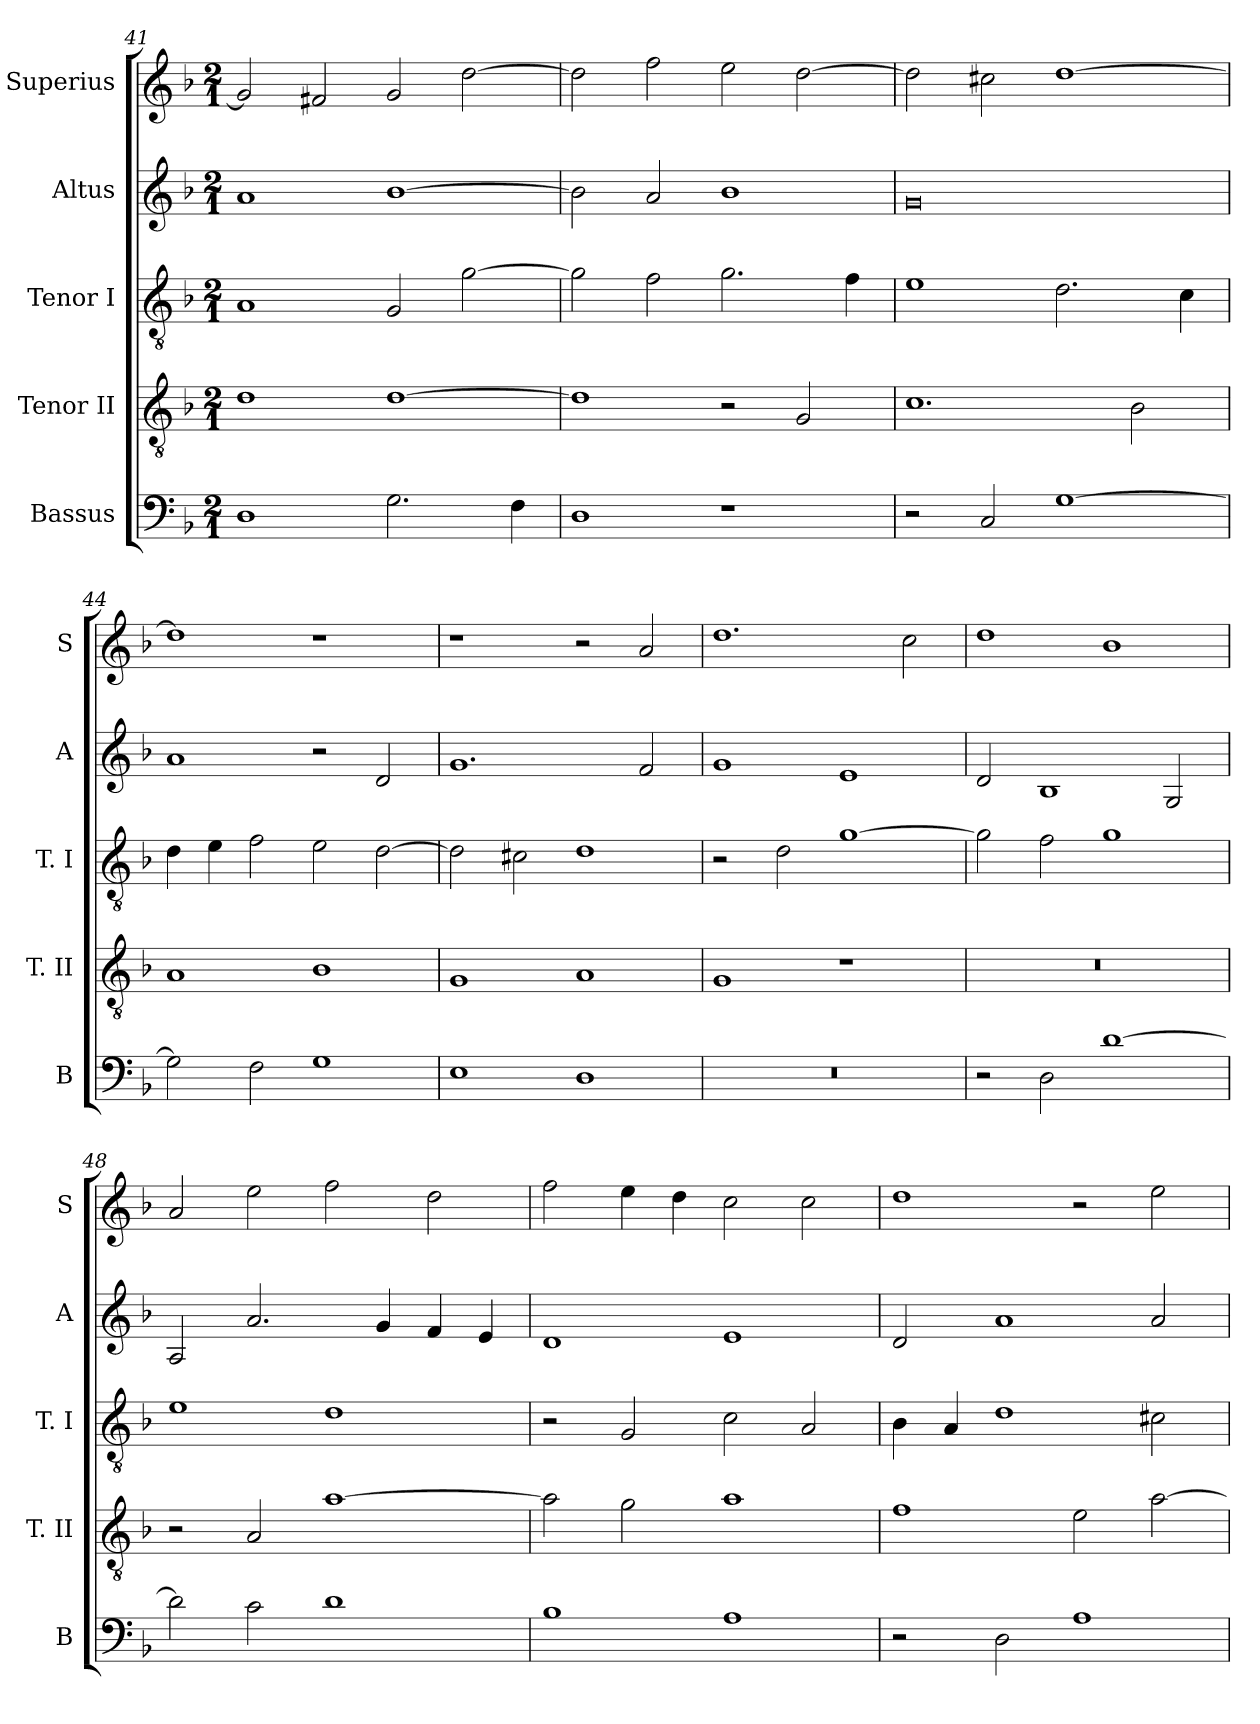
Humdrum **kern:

**kern	**kern	**kern	**kern	**kern
*part5	*part4	*part3	*part2	*part1
*staff5	*staff4	*staff3	*staff2	*staff1
*I"Bassus	*I"Tenor II	*I"Tenor I	*I"Altus	*I"Superius
*I'B	*I'T. II	*I'T. I	*I'A	*I'S
*clefF4	*clefGv2	*clefGv2	*clefG2	*clefG2
*k[b-]	*k[b-]	*k[b-]	*k[b-]	*k[b-]
*F:	*F:	*F:	*F:	*F:
*M2/1	*M2/1	*M2/1	*M2/1	*M2/1
=41	=41	=41	=41	=41
1D	1d	1A	1a	2g]
.	.	.	.	2f#X
2.G	[1d	2G	[1b-	2g
.	.	[2g	.	[2dd
4F	.	.	.	.
=42	=42	=42	=42	=42
1D	1d]	2g]	2b-]	2dd]
.	.	2f	2a	2ff
1r	2r	2.g	1b-	2ee
.	2G	.	.	[2dd
.	.	4f	.	.
=43	=43	=43	=43	=43
2r	1.c	1e	0g	2dd]
2C	.	.	.	2cc#X
[1G	.	2.d	.	[1dd
.	2B-	.	.	.
.	.	4c	.	.
=44	=44	=44	=44	=44
2G]	1A	4d	1a	1dd]
.	.	4e	.	.
2F	.	2f	.	.
1G	1B-	2e	2r	1r
.	.	[2d	2d	.
=45	=45	=45	=45	=45
1E	1G	2d]	1.g	1r
.	.	2c#X	.	.
1D	1A	1d	.	2r
.	.	.	2f	2a
=46	=46	=46	=46	=46
0r	1G	2r	1g	1.dd
.	.	2d	.	.
.	1r	[1g	1e	.
.	.	.	.	2cc
=47	=47	=47	=47	=47
2r	0r	2g]	2d	1dd
2D	.	2f	1B-	.
[1d	.	1g	.	1b-
.	.	.	2G	.
=48	=48	=48	=48	=48
2d]	2r	1e	2A	2a
2c	2A	.	2.a	2ee
1d	[1a	1d	.	2ff
.	.	.	4g	.
.	.	.	4f	2dd
.	.	.	4e	.
=49	=49	=49	=49	=49
1B-	2a]	2r	1d	2ff
.	2g	2G	.	4ee
.	.	.	.	4dd
1A	1a	2c	1e	2cc
.	.	2A	.	2cc
=50	=50	=50	=50	=50
2r	1f	4B-	2d	1dd
.	.	4A	.	.
2D	.	1d	1a	.
1A	2e	.	.	2r
.	[2a	2c#X	2a	2ee
=	=	=	=	=
*-	*-	*-	*-	*-
